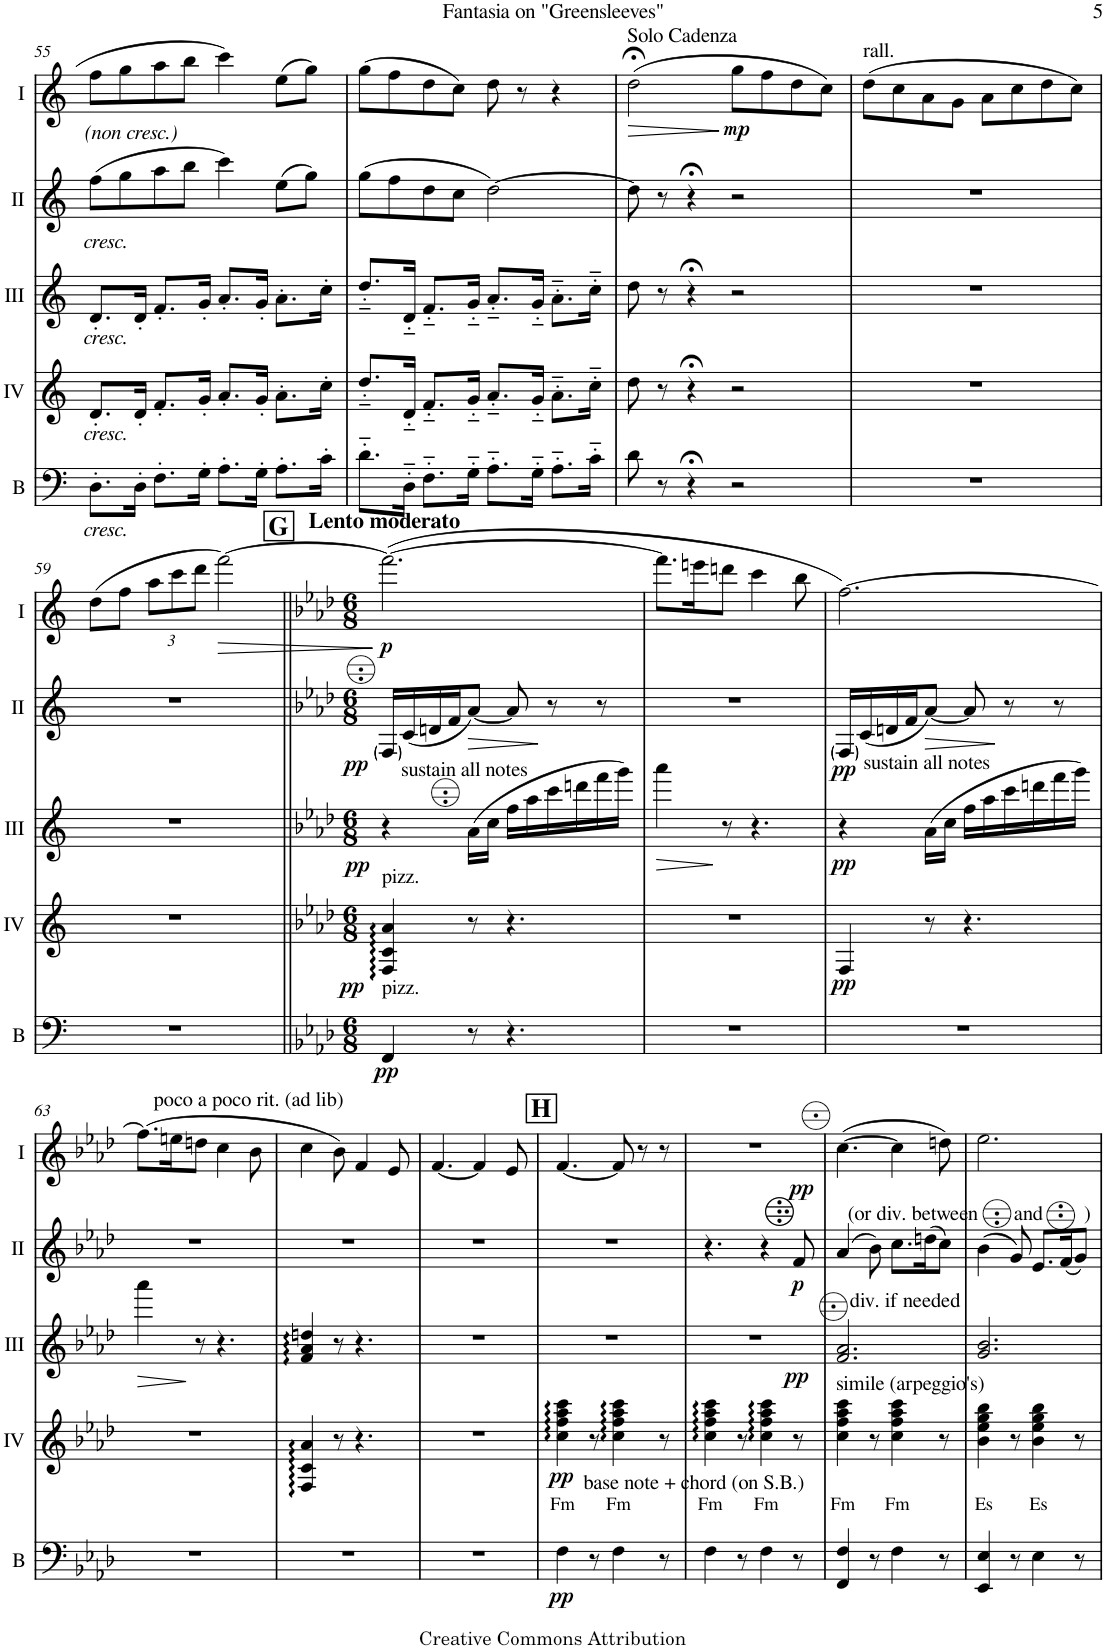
**kern	**dynam	**kern	**text	**dynam	**kern	**dynam	**kern	**dynam	**kern	**dynam
*part5	*part5	*part4	*part4	*part4	*part3	*part3	*part2	*part2	*part1	*part1
*staff5	*staff5	*staff4	*staff4	*staff4	*staff3	*staff3	*staff2	*staff2	*staff1	*staff1
*I"Bass	*	*I"Acc. 4	*	*	*I"Acc. 3	*	*I"Acc. 2	*	*I"Acc. 1	*
*I'B	*	*	*	*	*	*	*	*	*	*
!!LO:PB:g=z
*clefF4	*	*clefG2	*	*	*clefG2	*	*clefG2	*	*clefG2	*
*Trd7c12	*	*Trd7c12	*	*	*	*	*Trd7c12	*	*	*
*k[]	*	*k[]	*	*	*k[]	*	*k[]	*	*k[]	*
*M4/4	*	*M4/4	*	*	*M4/4	*	*M4/4	*	*M4/4	*
=55	=55	=55	=55	=55	=55	=55	=55	=55	=55	=55
!	!	!	!	!	!	!	!	!	!LO:TX:b:i:t=(non cresc.)	!
!	!	!	!	!	!	!	!LO:TX:b:i:t=cresc.	!	!	!
!	!	!	!	!	!LO:TX:b:i:t=cresc.	!	!	!	!	!
!	!	!LO:TX:b:i:t=cresc.	!	!	!	!	!	!	!	!
!LO:TX:b:i:t=cresc.	!	!	!	!	!	!	!	!	!	!
8.D'\L	.	8.d'/L	.	.	8.d'/L	.	(8ff\L	.	8ff\L	.
.	.	.	.	.	.	.	8gg\	.	8gg\	.
16D'\Jk	.	16d'/Jk	.	.	16d'/Jk	.	.	.	.	.
8.F'\L	.	8.f'/L	.	.	8.f'/L	.	8aa\	.	8aa\	.
.	.	.	.	.	.	.	8bb\J	.	8bb\J	.
16G'\Jk	.	16g'/Jk	.	.	16g'/Jk	.	.	.	.	.
8.A'\L	.	8.a'/L	.	.	8.a'/L	.	4ccc\)	.	4ccc\	.
16G'\Jk	.	16g'/Jk	.	.	16g'/Jk	.	.	.	.	.
8.A'\L	.	8.a'\L	.	.	8.a'\L	.	(8ee\L	.	(8ee\L	.
.	.	.	.	.	.	.	8gg\J)	.	8gg\J)	.
16c'\Jk	.	16cc'\Jk	.	.	16cc'\Jk	.	.	.	.	.
=56	=56	=56	=56	=56	=56	=56	=56	=56	=56	=56
8.d'~\L	.	8.dd'~/L	.	.	8.dd'~/L	.	(8gg\L	.	(8gg\L	.
.	.	.	.	.	.	.	8ff\	.	8ff\	.
16D'~\Jk	.	16d'~/Jk	.	.	16d'~/Jk	.	.	.	.	.
8.F'~\L	.	8.f'~/L	.	.	8.f'~/L	.	8dd\	.	8dd\	.
.	.	.	.	.	.	.	8cc\J	.	8cc\J)	.
16G'~\Jk	.	16g'~/Jk	.	.	16g'~/Jk	.	.	.	.	.
8.A'~\L	.	8.a'~/L	.	.	8.a'~/L	.	[2dd\)	.	8dd\	.
.	.	.	.	.	.	.	.	.	8r	.
16G'~\Jk	.	16g'~/Jk	.	.	16g'~/Jk	.	.	.	.	.
8.A'~\L	.	8.a'~\L	.	.	8.a'~\L	.	.	.	4r	.
16c'~\Jk	.	16cc'~\Jk	.	.	16cc'~\Jk	.	.	.	.	.
=57	=57	=57	=57	=57	=57	=57	=57	=57	=57	=57
!	!	!	!	!	!	!	!	!	!LO:TX:a:t=Solo Cadenza	!
!	!	!	!	!	!	!	!	!	!	!LO:HP:b
8d\	.	8dd\	.	.	8dd\	.	8dd\]	.	(2dd;<\	>
8r	.	8r	.	.	8r	.	8r	.	.	.
4r;<	.	4r;<	.	.	4r;<	.	4r;<	.	.	.
!	!	!	!	!	!	!	!	!	!	!LO:DY:n=1:b
2r	.	2r	.	.	2r	.	2r	.	8gg\L	] mp
.	.	.	.	.	.	.	.	.	8ff\	.
.	.	.	.	.	.	.	.	.	8dd\	.
.	.	.	.	.	.	.	.	.	8cc\J)	.
=58	=58	=58	=58	=58	=58	=58	=58	=58	=58	=58
!	!	!	!	!	!	!	!	!	!LO:TX:a:t=rall.	!
1r	.	1r	.	.	1r	.	1r	.	(8dd\L	.
.	.	.	.	.	.	.	.	.	8cc\	.
.	.	.	.	.	.	.	.	.	8a\	.
.	.	.	.	.	.	.	.	.	8g\J	.
.	.	.	.	.	.	.	.	.	8a\L	.
.	.	.	.	.	.	.	.	.	8cc\	.
.	.	.	.	.	.	.	.	.	8dd\	.
.	.	.	.	.	.	.	.	.	8cc\J)	.
!!LO:LB:g=z
=59	=59	=59	=59	=59	=59	=59	=59	=59	=59	=59
1r	.	1r	.	.	1r	.	1r	.	(8dd\L	.
.	.	.	.	.	.	.	.	.	8ff\J	.
*	*	*	*	*	*	*	*	*	*Xbrackettup	*
.	.	.	.	.	.	.	.	.	12aa\L	.
.	.	.	.	.	.	.	.	.	12ccc\	.
.	.	.	.	.	.	.	.	.	12ddd\J	.
!	!	!	!	!	!	!	!	!	!	!LO:HP:b
.	.	.	.	.	.	.	.	.	[2fff\)	>
.	.	.	.	.	.	.	.	.	.	]
!!LO:REH:place=s1:a:B:cj:fs=14:t=G
=60||	=60||	=60||	=60||	=60||	=60||	=60||	=60||	=60||	=60||	=60||
*k[b-e-a-d-]	*	*k[b-e-a-d-]	*	*	*k[b-e-a-d-]	*	*k[b-e-a-d-]	*	*k[b-e-a-d-]	*
*M6/8	*	*M6/8	*	*	*M6/8	*	*M6/8	*	*M6/8	*
!	!	!	!	!	!	!	!	!	!LO:TX:a:B:t=Lento moderato	!
!	!	!LO:TX:a:t=pizz.	!	!	!	!	!	!	!	!
!LO:TX:a:t=pizz.	!	!	!	!	!	!	!	!	!	!
!	!LO:DY:b	!	!	!LO:DY:b	!	!LO:DY:b	!	!LO:DY:b	!	!LO:DY:b
4FF/	pp	4F/ 4c/ 4a-/	.	pp	4r	pp	16F/LL	pp	(2.fff\_	p
!	!	!	!	!	!	!	!LO:TX:b:t=sustain all notes	!	!	!
.	.	.	.	.	.	.	(16c/	.	.	.
.	.	.	.	.	.	.	16dn/	.	.	.
.	.	.	.	.	.	.	16f/J	.	.	.
!	!	!	!	!	!	!	!	!LO:HP:b	!	!
8r	.	8r	.	.	(16A-\LL	.	[8a-/J)	>	.	.
.	.	.	.	.	16c\JJ	.	.	.	.	.
4.r	.	4.r	.	.	16f\LL	.	8a-/]	.	.	.
.	.	.	.	.	16a-\	.	.	.	.	.
.	.	.	.	.	16cc\	.	8r	]	.	.
.	.	.	.	.	16ddn\	.	.	.	.	.
.	.	.	.	.	16ff\	.	8r	.	.	.
.	.	.	.	.	16gg\JJ)	.	.	.	.	.
=61	=61	=61	=61	=61	=61	=61	=61	=61	=61	=61
!	!	!	!	!	!	!LO:HP:b	!	!	!	!
2.r	.	2.r	.	.	4aa-\	>	2.r	.	8.fff\L]	.
.	.	.	.	.	.	.	.	.	16eeen\K	.
.	.	.	.	.	8r	]	.	.	8dddn\J	.
.	.	.	.	.	4.r	.	.	.	4ccc\	.
.	.	.	.	.	.	.	.	.	8bb-\	.
=62	=62	=62	=62	=62	=62	=62	=62	=62	=62	=62
!	!	!	!	!LO:DY:b	!	!LO:DY:b	!	!LO:DY:b	!	!
2.r	.	4F/	.	pp	4r	pp	16F/LL	pp	[2.ff\)	.
!	!	!	!	!	!	!	!LO:TX:b:t=sustain all notes	!	!	!
.	.	.	.	.	.	.	(16c/	.	.	.
.	.	.	.	.	.	.	16dn/	.	.	.
.	.	.	.	.	.	.	16f/J	.	.	.
!	!	!	!	!	!	!	!	!LO:HP:b	!	!
.	.	8r	.	.	(16A-\LL	.	[8a-/J)	>	.	.
.	.	.	.	.	16c\JJ	.	.	.	.	.
.	.	4.r	.	.	16f\LL	.	8a-/]	.	.	.
.	.	.	.	.	16a-\	.	.	.	.	.
.	.	.	.	.	16cc\	.	8r	]	.	.
.	.	.	.	.	16ddn\	.	.	.	.	.
.	.	.	.	.	16ff\	.	8r	.	.	.
.	.	.	.	.	16gg\JJ)	.	.	.	.	.
!!LO:LB:g=z
=63	=63	=63	=63	=63	=63	=63	=63	=63	=63	=63
!	!	!	!	!	!	!LO:HP:b	!	!	!	!
2.r	.	2.r	.	.	4aa-\	>	2.r	.	(8.ff\L]	.
.	.	.	.	.	.	.	.	.	16een\K	.
.	.	.	.	.	8r	]	.	.	8ddn\J	.
!	!	!	!	!	!	!	!	!	!LO:TX:a:t=poco a poco rit. (ad lib)	!
.	.	.	.	.	4.r	.	.	.	4cc\	.
.	.	.	.	.	.	.	.	.	8b-\	.
=64	=64	=64	=64	=64	=64	=64	=64	=64	=64	=64
2.r	.	4F/ 4c/ 4a-/	.	.	4F/ 4A-/ 4dn/	.	2.r	.	4cc\	.
.	.	8r	.	.	8r	.	.	.	8b-\)	.
.	.	4.r	.	.	4.r	.	.	.	4f/	.
.	.	.	.	.	.	.	.	.	8e-/	.
=65	=65	=65	=65	=65	=65	=65	=65	=65	=65	=65
2.r	.	2.r	.	.	2.r	.	2.r	.	[4.f/	.
.	.	.	.	.	.	.	.	.	4f/]	.
.	.	.	.	.	.	.	.	.	8e-/	.
=66	=66	=66	=66	=66	=66	=66	=66	=66	=66	=66
!!LO:REH:place=s1:a:B:cj:fs=14:t=H
!	!	!LO:TX:b:t=base note + chord (on S.B.)	!	!	!	!	!	!	!	!
!	!LO:DY:b	!	!LO:LY:b	!LO:DY:b	!	!	!	!	!	!
4F\	pp	4cc\ 4ff\ 4aa-\ 4ccc\	Fm	pp	2.r	.	2.r	.	[4.f/	.
8r	.	8r	.	.	.	.	.	.	.	.
!	!	!	!LO:LY:b	!	!	!	!	!	!	!
4F\	.	4cc\ 4ff\ 4aa-\ 4ccc\	Fm	.	.	.	.	.	8f/]	.
.	.	.	.	.	.	.	.	.	8r	.
8r	.	8r	.	.	.	.	.	.	8r	.
=67	=67	=67	=67	=67	=67	=67	=67	=67	=67	=67
!	!	!	!LO:LY:b	!	!	!	!	!	!	!
4F\	.	4cc\ 4ff\ 4aa-\ 4ccc\	Fm	.	2.r	.	4.r	.	2.r	.
8r	.	8r	.	.	.	.	.	.	.	.
!	!	!	!LO:LY:b	!	!	!	!	!	!	!
4F\	.	4cc\ 4ff\ 4aa-\ 4ccc\	Fm	.	.	.	4r	.	.	.
!	!	!	!	!	!	!	!LO:TX:a:t=(or div. between       and        )	!	!	!
!	!	!	!	!	!	!	!	!LO:DY:b	!	!
8r	.	8r	.	.	.	.	8f/	p	.	.
=68	=68	=68	=68	=68	=68	=68	=68	=68	=68	=68
!	!	!	!	!	!LO:TX:a:t=div. if needed	!	!	!	!	!
!	!	!LO:TX:a:t=simile (arpeggio's)	!	!	!	!	!	!	!	!
!	!	!	!LO:LY:b	!	!	!LO:DY:b	!	!	!	!LO:DY:b
4FF/ 4F/	.	4cc\ 4ff\ 4aa-\ 4ccc\	Fm	.	2.f/ 2.a-/	pp	(4a-/	.	([4.cc\	pp
8r	.	8r	.	.	.	.	8b-\)	.	.	.
!	!	!	!LO:LY:b	!	!	!	!	!	!	!
4F\	.	4cc\ 4ff\ 4aa-\ 4ccc\	Fm	.	.	.	8.cc\L	.	4cc\]	.
.	.	.	.	.	.	.	(16ddn\K	.	.	.
8r	.	8r	.	.	.	.	8cc\J)	.	8ddn\)	.
=69	=69	=69	=69	=69	=69	=69	=69	=69	=69	=69
!	!	!	!LO:LY:b	!	!	!	!	!	!	!
4EE-/ 4E-/	.	4b-\ 4ee-\ 4gg\ 4bb-\	Es	.	2.g/ 2.b-/	.	(4b-\	.	2.ee-\	.
8r	.	8r	.	.	.	.	8g/)	.	.	.
!	!	!	!LO:LY:b	!	!	!	!	!	!	!
4E-\	.	4b-\ 4ee-\ 4gg\ 4bb-\	Es	.	.	.	8.e-/L	.	.	.
.	.	.	.	.	.	.	(16f/K	.	.	.
8r	.	8r	.	.	.	.	8g/J)	.	.	.
=	=	=	=	=	=	=	=	=	=	=
*-	*-	*-	*-	*-	*-	*-	*-	*-	*-	*-
